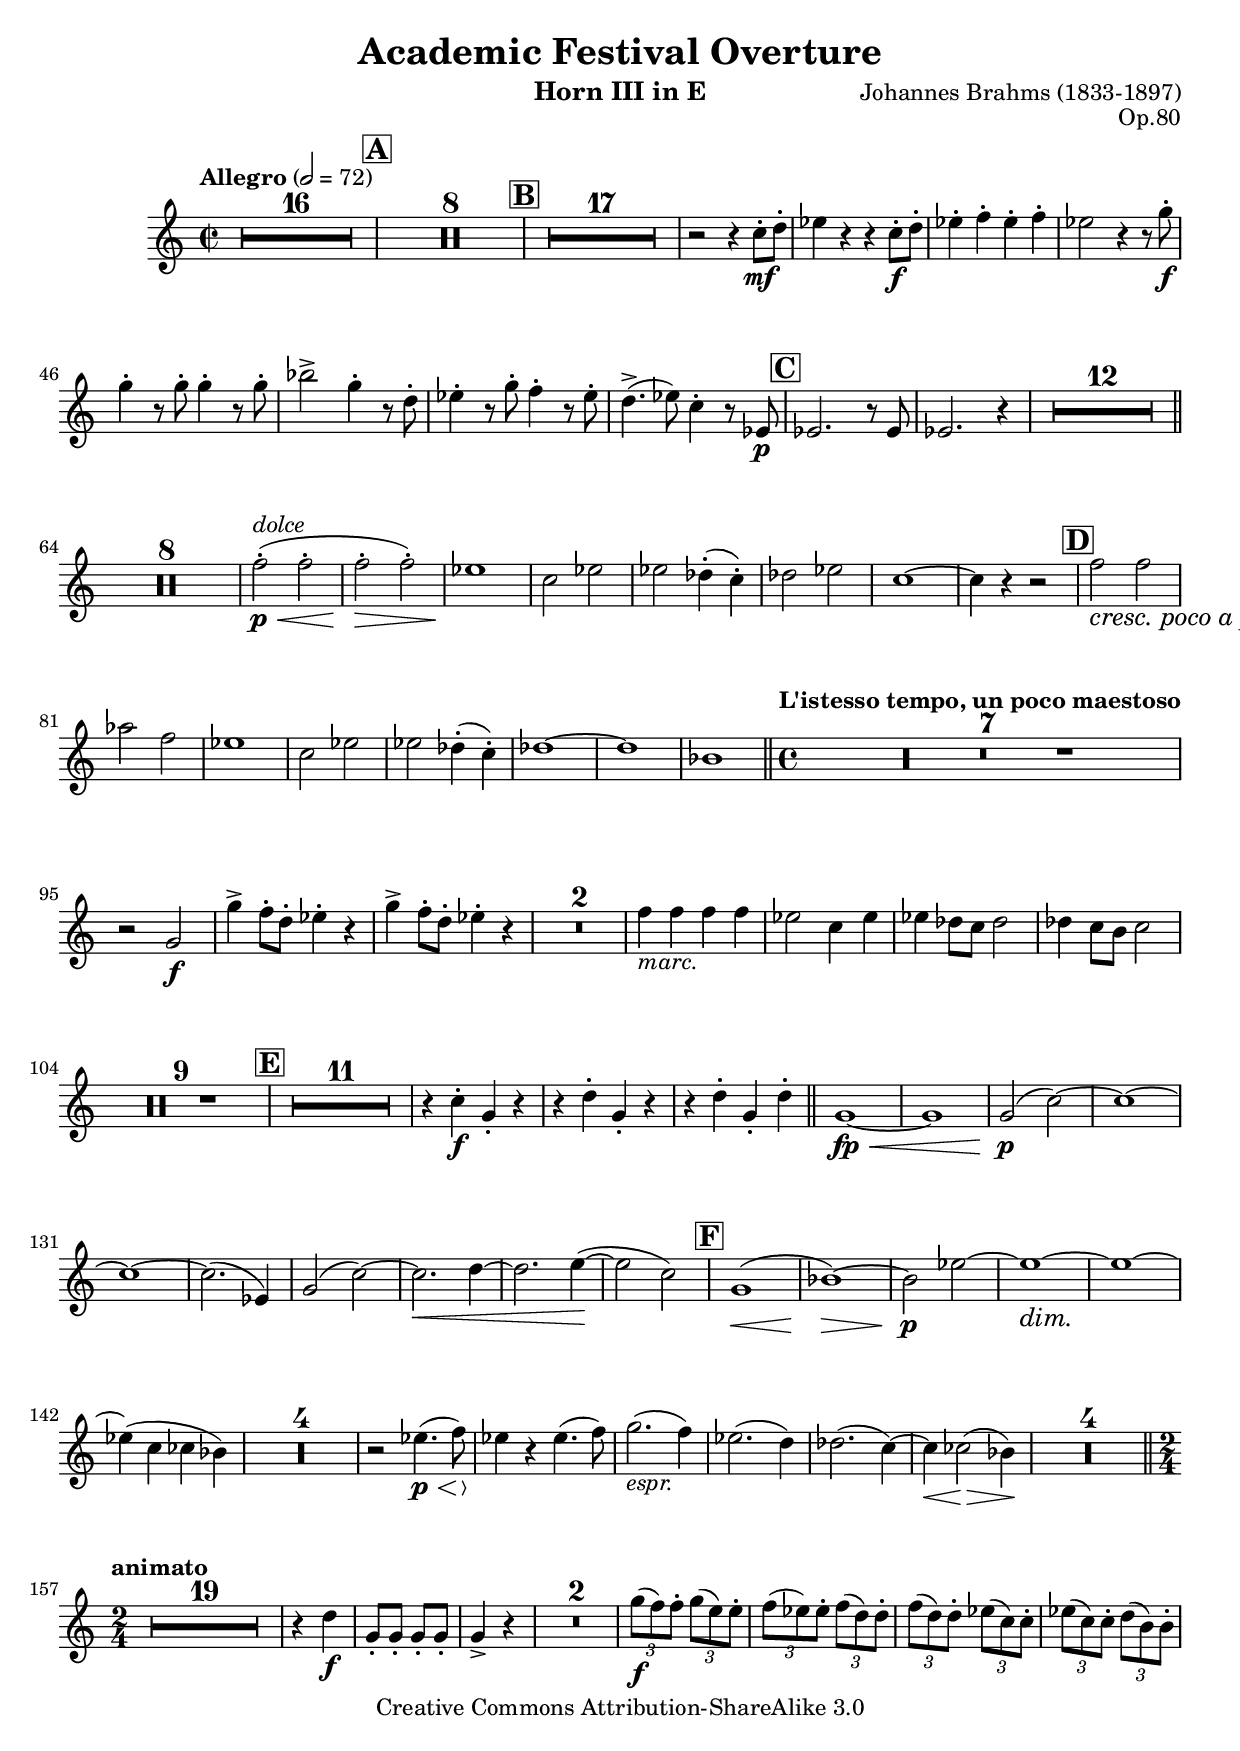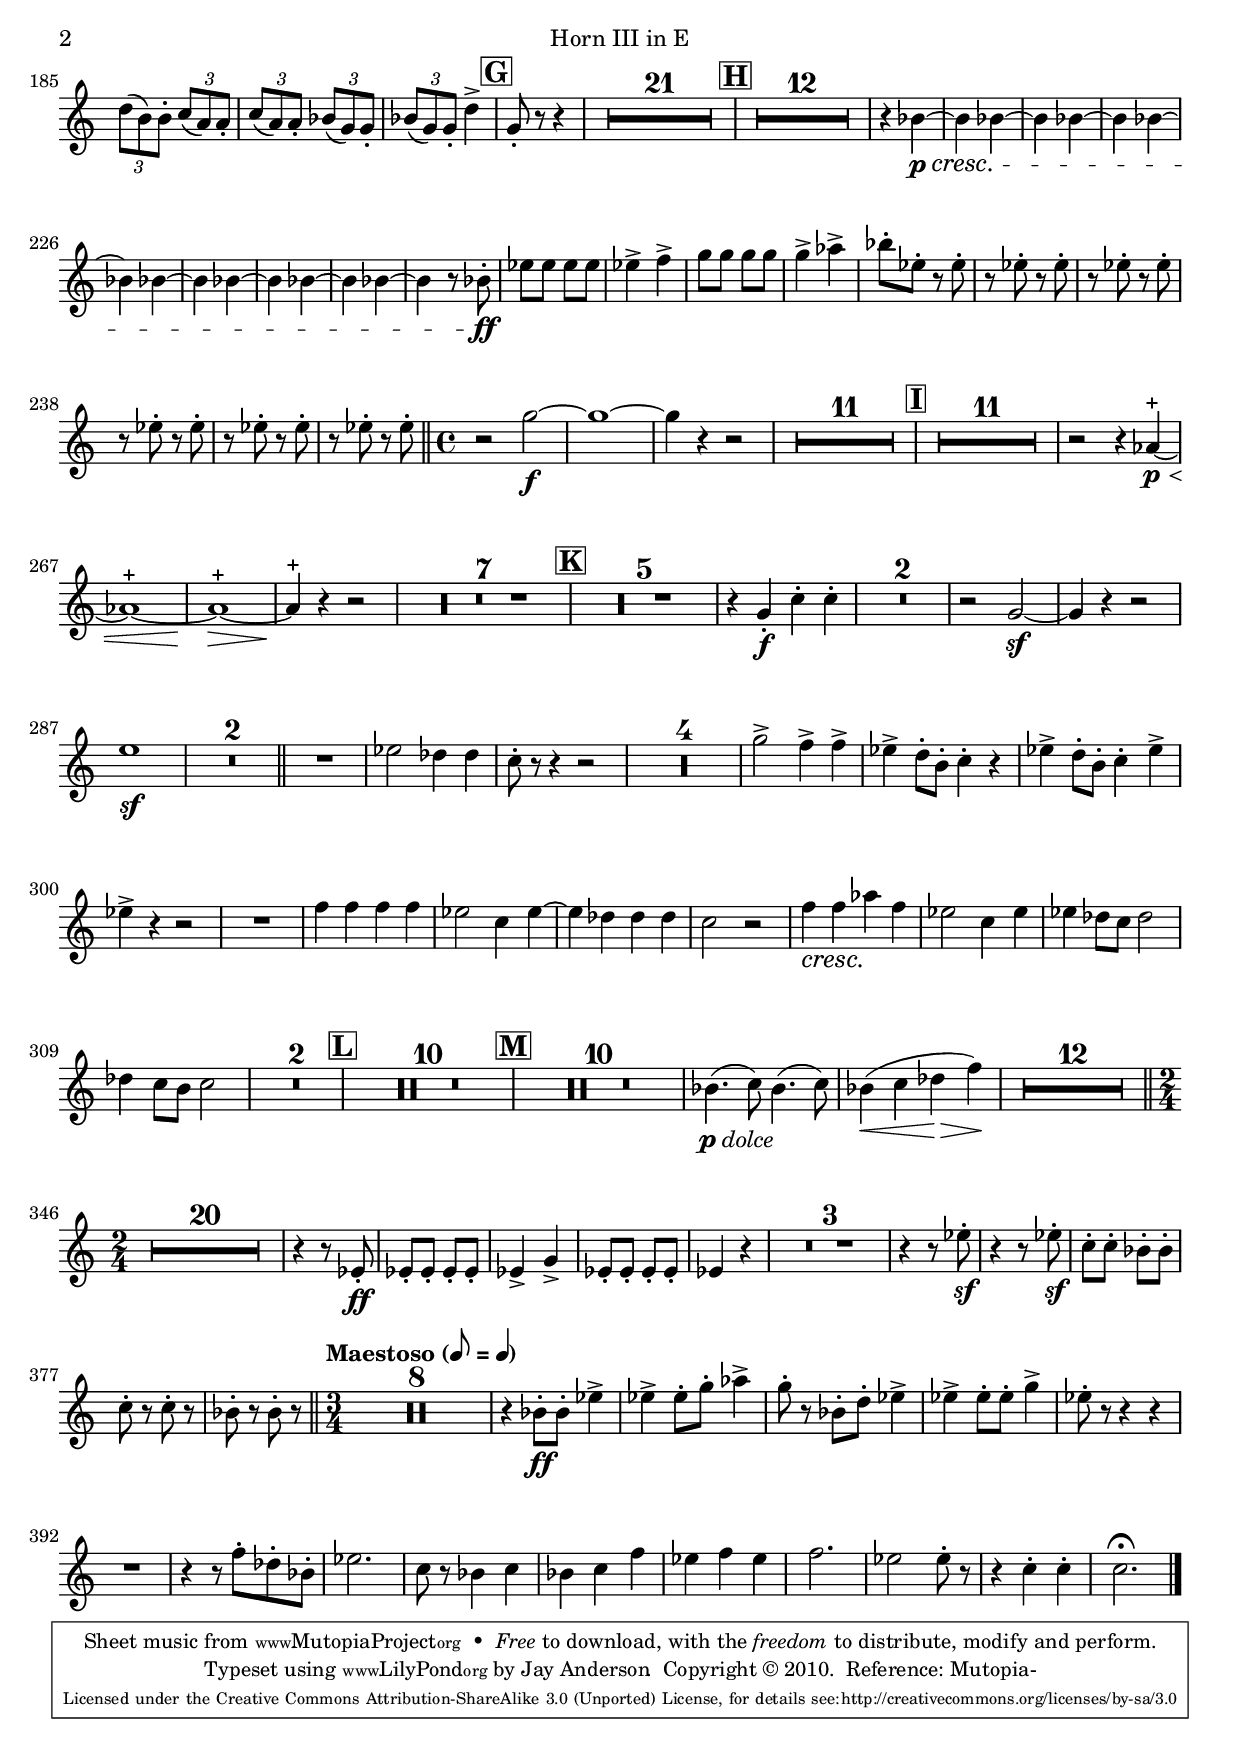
\version "2.13.51"

\include "defs.ily"
\include "horn3.ily"

instrument = "Horn III in E"

\include "header.ily"

\score
{
  \new Staff
  {
    << \removeWithTag #'score \hornThree \outline >>
  }
}
